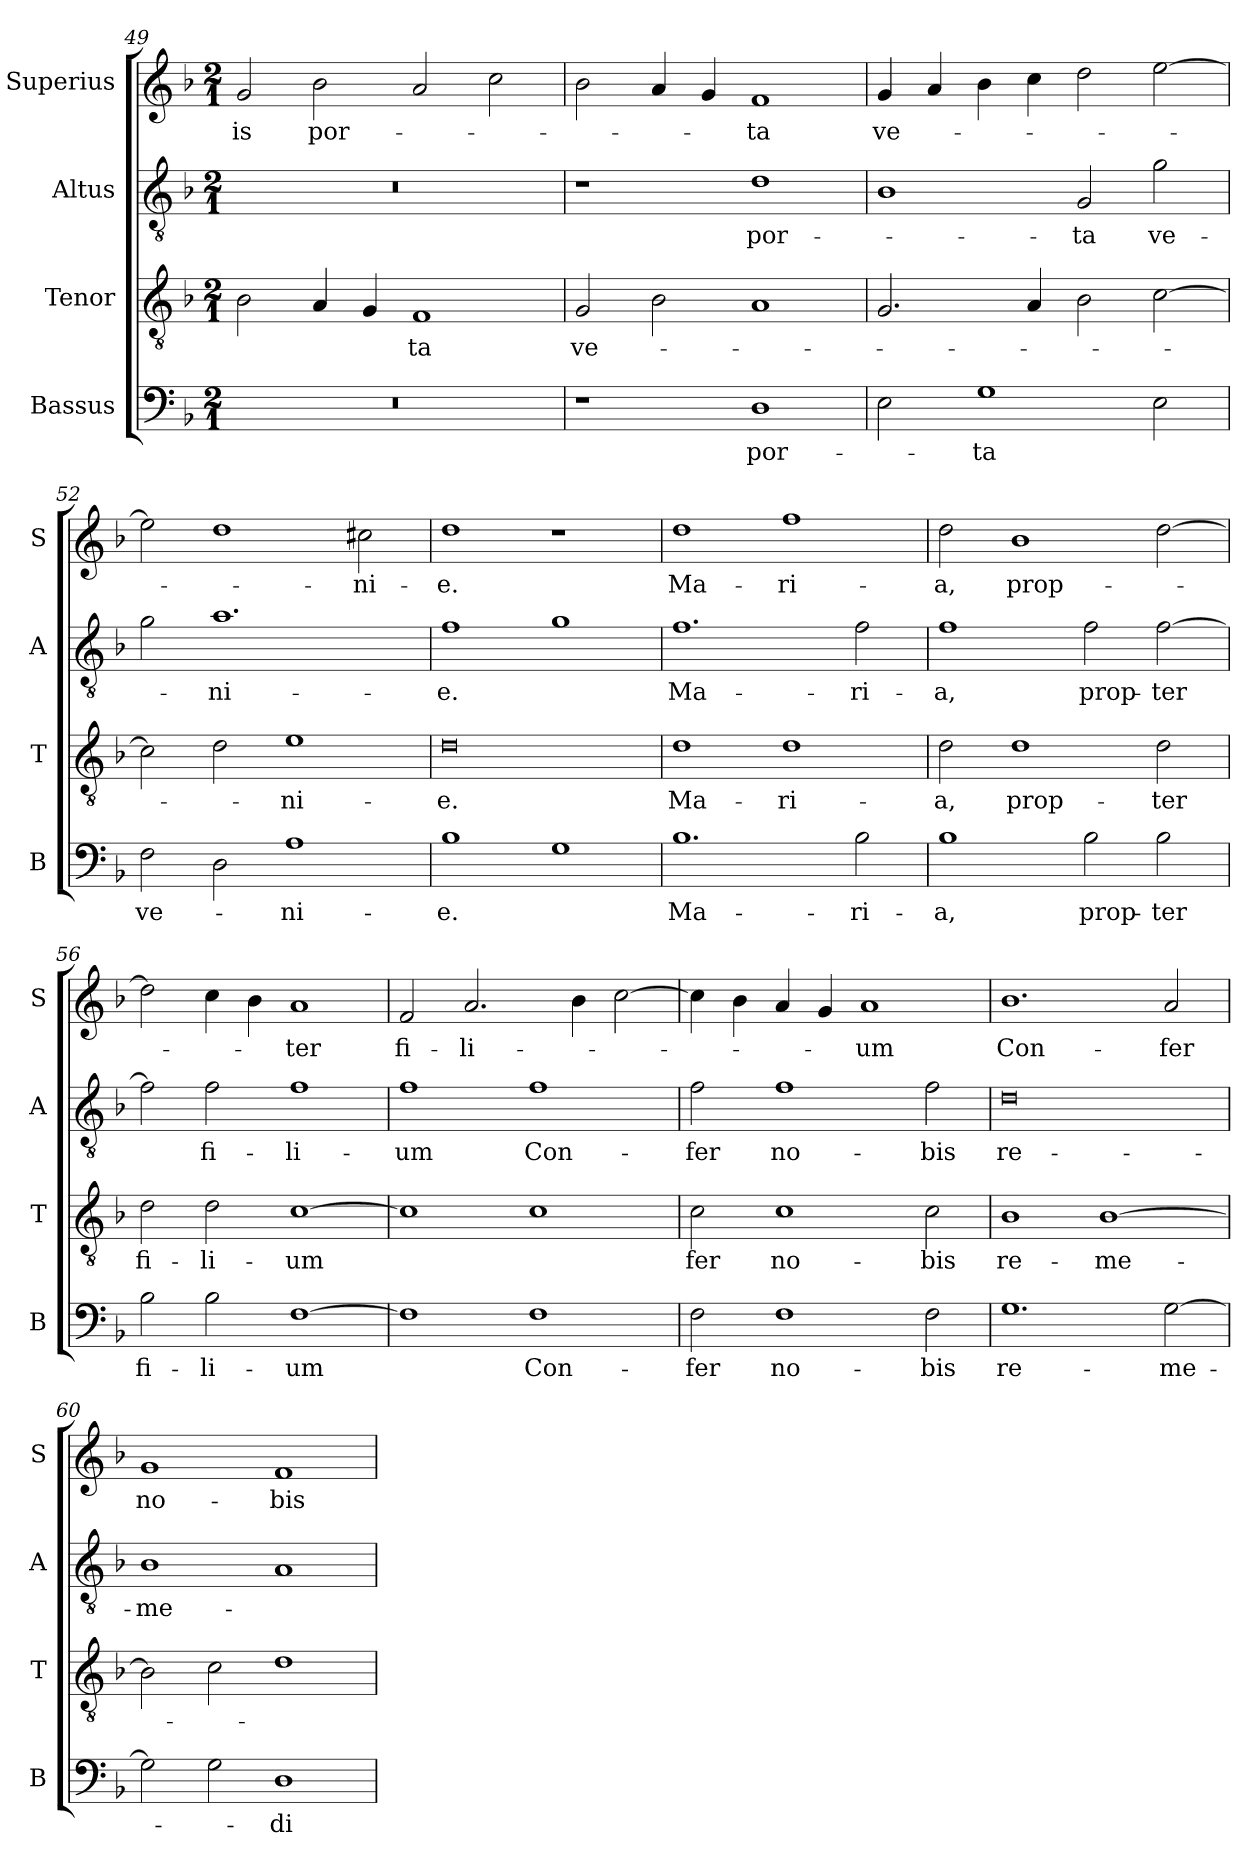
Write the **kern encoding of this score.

**kern	**text	**kern	**text	**kern	**text	**kern	**text
*part4	*part4	*part3	*part3	*part2	*part2	*part1	*part1
*staff4	*staff4	*staff3	*staff3	*staff2	*staff2	*staff1	*staff1
*I"Bassus	*	*I"Tenor	*	*I"Altus	*	*I"Superius	*
*I'B	*	*I'T	*	*I'A	*	*I'S	*
*clefF4	*	*clefGv2	*	*clefGv2	*	*clefG2	*
*k[b-]	*	*k[b-]	*	*k[b-]	*	*k[b-]	*
*M2/1	*	*M2/1	*	*M2/1	*	*M2/1	*
=49	=49	=49	=49	=49	=49	=49	=49
0r	.	2B-\	.	0r	.	2g/	-is
.	.	4A/	.	.	.	2b-\	por-
.	.	4G/	.	.	.	.	.
.	.	1F	-ta	.	.	2a/	.
.	.	.	.	.	.	2cc\	.
=50	=50	=50	=50	=50	=50	=50	=50
1r	.	2G/	ve-	1r	.	2b-\	.
.	.	2B-\	.	.	.	4a/	.
.	.	.	.	.	.	4g/	.
1D	por-	1A	.	1d	por-	1f	-ta
=51	=51	=51	=51	=51	=51	=51	=51
2E\	.	2.G/	.	1B-	.	4g/	ve-
.	.	.	.	.	.	4a/	.
1G	-ta	.	.	.	.	4b-\	.
.	.	4A/	.	.	.	4cc\	.
.	.	2B-\	.	2G/	-ta	2dd\	.
2E\	.	[2c\	.	2g\	ve-	[2ee\	.
=52	=52	=52	=52	=52	=52	=52	=52
2F\	ve-	2c\]	.	2g\	.	2ee\]	.
2D\	.	2d\	.	1.a	-ni-	1dd	.
1A	-ni-	1e	-ni-	.	.	.	.
.	.	.	.	.	.	2cc#X\	-ni-
=53	=53	=53	=53	=53	=53	=53	=53
1B-	-e.	0d	-e.	1f	-e.	1dd	-e.
1G	.	.	.	1g	.	1r	.
=54	=54	=54	=54	=54	=54	=54	=54
1.B-	Ma-	1d	Ma-	1.f	Ma-	1dd	Ma-
.	.	1d	-ri-	.	.	1ff	-ri-
2B-\	-ri-	.	.	2f\	-ri-	.	.
=55	=55	=55	=55	=55	=55	=55	=55
1B-	-a,	2d\	-a,	1f	-a,	2dd\	-a,
.	.	1d	prop-	.	.	1b-	prop-
2B-\	prop-	.	.	2f\	prop-	.	.
2B-\	-ter	2d\	-ter	[2f\	-ter	[2dd\	.
=56	=56	=56	=56	=56	=56	=56	=56
2B-\	fi-	2d\	fi-	2f\]	.	2dd\]	.
2B-\	-li-	2d\	-li-	2f\	fi-	4cc\	.
.	.	.	.	.	.	4b-\	.
[1F	-um	[1c	-um	1f	-li-	1a	-ter
=57	=57	=57	=57	=57	=57	=57	=57
1F]	.	1c]	.	1f	-um	2f/	fi-
.	.	.	.	.	.	2.a/	-li-
1F	Con-	1c	.	1f	Con-	.	.
.	.	.	.	.	.	4b-\	.
.	.	.	.	.	.	[2cc\	.
=58	=58	=58	=58	=58	=58	=58	=58
2F\	-fer	2c\	fer	2f\	-fer	4cc\]	.
.	.	.	.	.	.	4b-\	.
1F	no-	1c	no-	1f	no-	4a/	.
.	.	.	.	.	.	4g/	.
.	.	.	.	.	.	1a	-um
2F\	-bis	2c\	-bis	2f\	-bis	.	.
=59	=59	=59	=59	=59	=59	=59	=59
1.G	re-	1B-	re-	0d	re-	1.b-	Con-
.	.	[1B-	-me-	.	.	.	.
[2G\	-me-	.	.	.	.	2a/	-fer
=60	=60	=60	=60	=60	=60	=60	=60
2G\]	.	2B-\]	.	1B-	-me-	1g	no-
2G\	.	2c\	.	.	.	.	.
1D	-di-	1d	.	1A	.	1f	-bis
=	=	=	=	=	=	=	=
*-	*-	*-	*-	*-	*-	*-	*-
